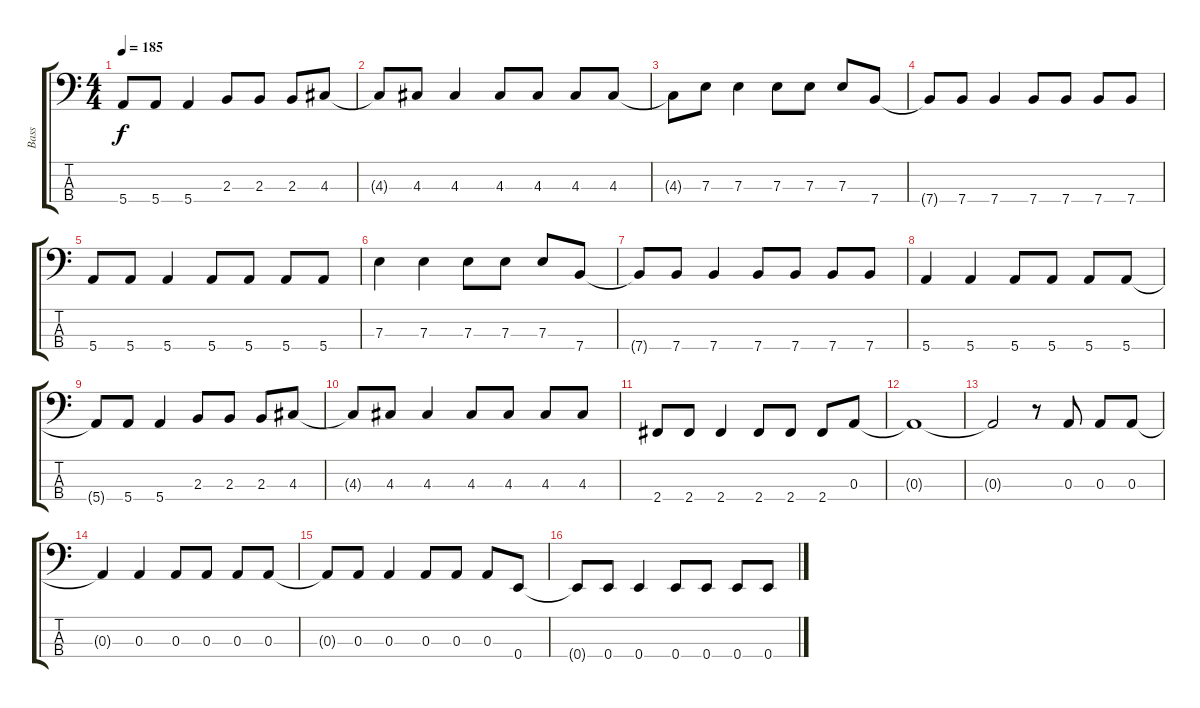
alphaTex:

\track ("Bass" "Bass") {instrument electricbasspick}
\staff {score tabs}
\tuning (G2 D2 A1 E1) {hide}
\ts (4 4)
\tempo 185
\clef f4
\ks c
5.4{t}.8{dy f} 5.4.8 5.4.4 2.3.8 2.3.8 2.3.8 4.3.8 |
4.3{t}.8 4.3.8 4.3.4 4.3.8 4.3.8 4.3.8 4.3.8 |
4.3{t}.8 7.3.8 7.3.4 7.3.8 7.3.8 7.3.8 7.4.8 |
7.4{t}.8 7.4.8 7.4.4 7.4.8 7.4.8 7.4.8 7.4.8 |
5.4.8 5.4.8 5.4.4 5.4.8 5.4.8 5.4.8 5.4.8 |
7.3.4 7.3.4 7.3.8 7.3.8 7.3.8 7.4.8 |
7.4{t}.8 7.4.8 7.4.4 7.4.8 7.4.8 7.4.8 7.4.8 |
5.4.4 5.4.4 5.4.8 5.4.8 5.4.8 5.4.8 |
5.4{t}.8 5.4.8 5.4.4 2.3.8 2.3.8 2.3.8 4.3.8 |
4.3{t}.8 4.3.8 4.3.4 4.3.8 4.3.8 4.3.8 4.3.8 |
2.4.8 2.4.8 2.4.4 2.4.8 2.4.8 2.4.8 0.3.8 |
0.3{t}.1 |
0.3{t}.2 r.8 0.3.8 0.3.8 0.3.8 |
0.3{t}.4 0.3.4 0.3.8 0.3.8 0.3.8 0.3.8 |
0.3{t}.8 0.3.8 0.3.4 0.3.8 0.3.8 0.3.8 0.4.8 |
0.4{t}.8 0.4.8 0.4.4 0.4.8 0.4.8 0.4.8 0.4.8
